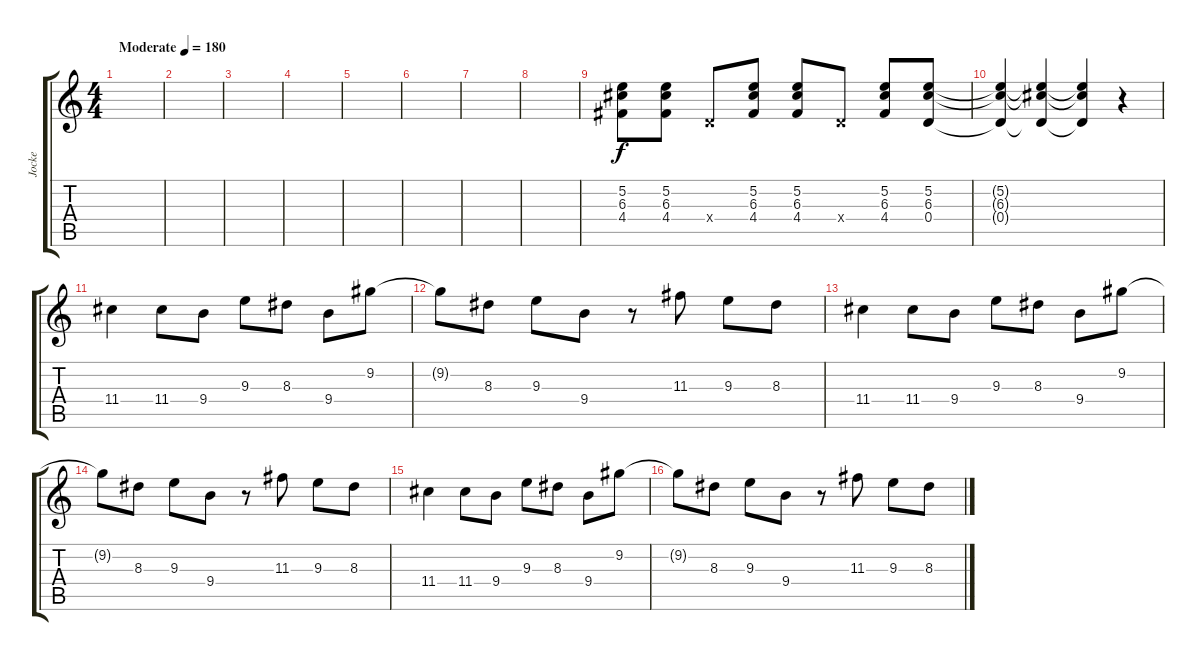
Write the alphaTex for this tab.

\track ("Jocke" "Jocke") {instrument distortionguitar}
\staff {score tabs}
\tuning (E4 B3 G3 D3 A2 D2) {hide}
\ts (4 4)
\tempo (180 "Moderate")
\clef g2
\ks c
|
|
|
|
|
|
|
|
(5.2 6.3 4.4).8 (5.2 6.3 4.4).8 0.4{x}.8 (5.2 6.3 4.4).8 (5.2 6.3 4.4).8 0.4{x}.8 (5.2 6.3 4.4).8 (5.2 6.3 0.4).8 |
(5.2{t} 6.3{t} 0.4{t}).4 (5.2{t} 6.3{t} 0.4{t}).4 (5.2{t} 6.3{t} 0.4{t}).4 r.4 |
11.4.4 11.4.8 9.4.8 9.3.8 8.3.8 9.4.8 9.2.8 |
9.2{t}.8 8.3.8 9.3.8 9.4.8 r.8 11.3.8 9.3.8 8.3.8 |
11.4.4 11.4.8 9.4.8 9.3.8 8.3.8 9.4.8 9.2.8 |
9.2{t}.8 8.3.8 9.3.8 9.4.8 r.8 11.3.8 9.3.8 8.3.8 |
11.4.4 11.4.8 9.4.8 9.3.8 8.3.8 9.4.8 9.2.8 |
9.2{t}.8 8.3.8 9.3.8 9.4.8 r.8 11.3.8 9.3.8 8.3.8
